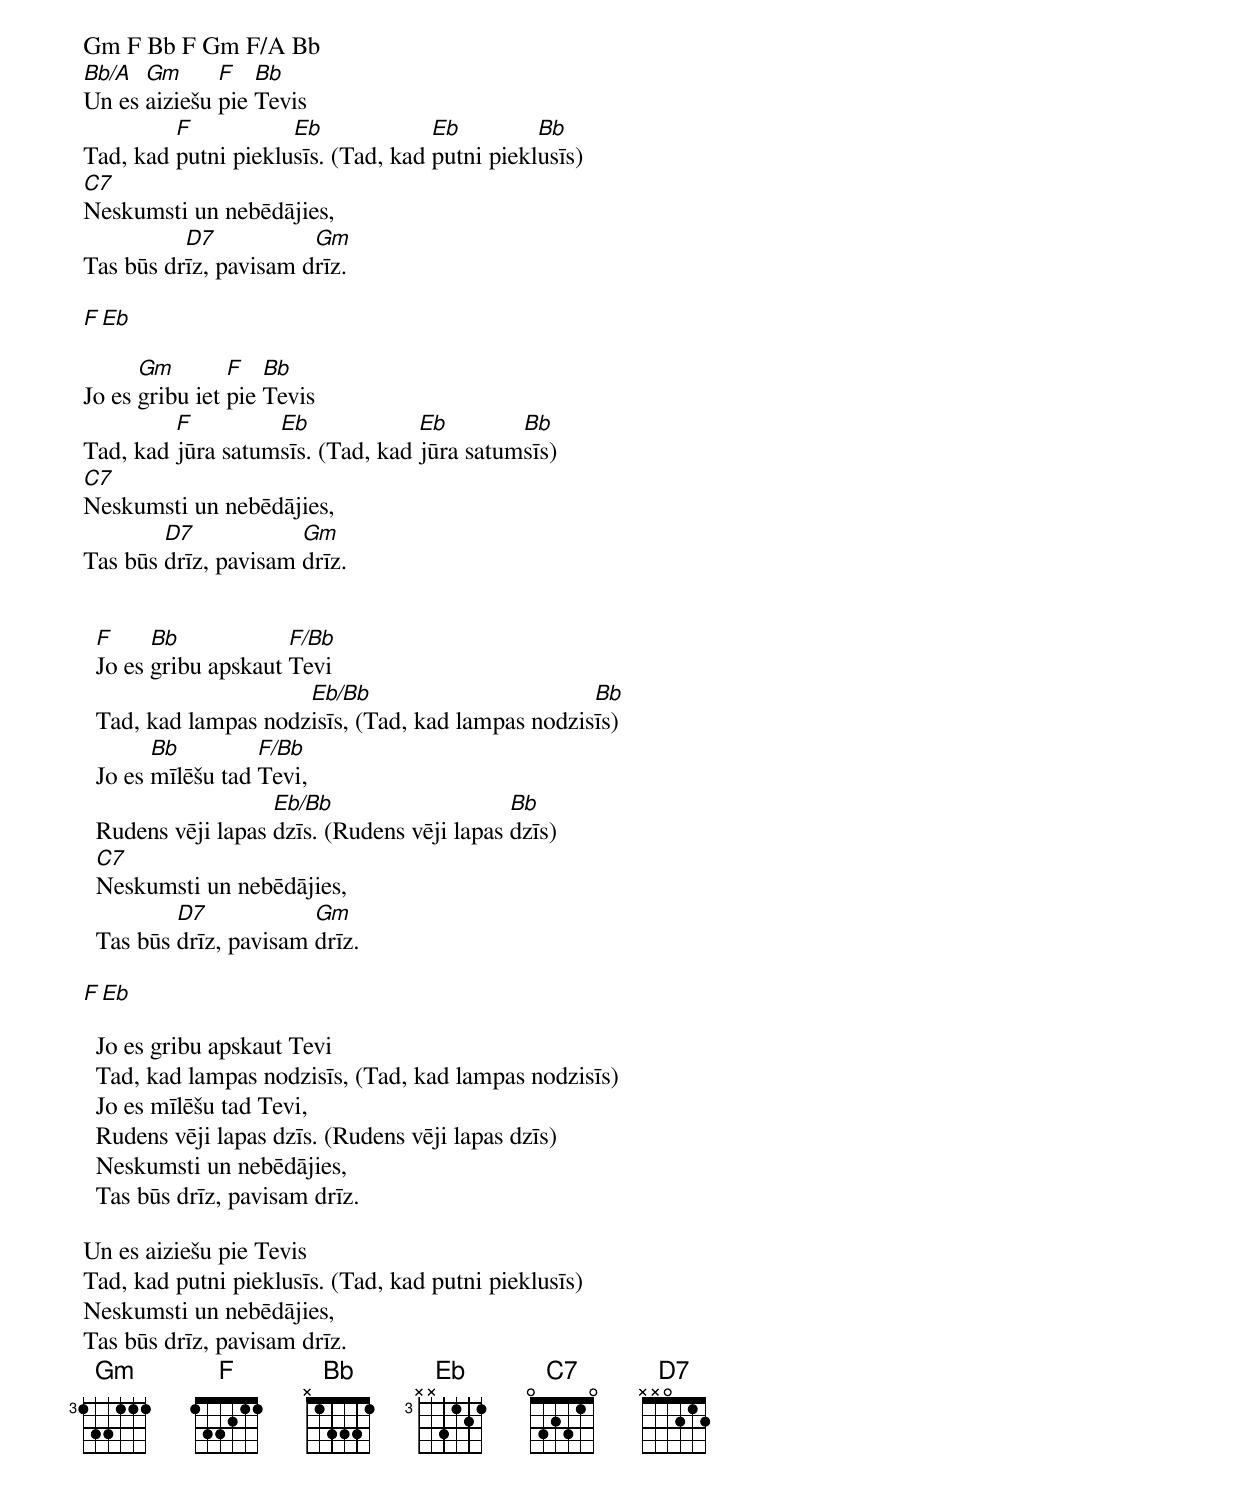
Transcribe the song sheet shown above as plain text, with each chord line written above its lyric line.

Gm F Bb F Gm F/A Bb
Bb/A  Gm      F   Bb
Un es aiziešu pie Tevis
         F           Eb             Eb         Bb
Tad, kad putni pieklusīs. (Tad, kad putni pieklusīs)
C7
Neskumsti un nebēdājies,
          D7           Gm
Tas būs drīz, pavisam drīz.

F Eb

      Gm        F   Bb
Jo es gribu iet pie Tevis
         F         Eb             Eb        Bb
Tad, kad jūra satumsīs. (Tad, kad jūra satumsīs)
C7
Neskumsti un nebēdājies,
        D7            Gm
Tas būs drīz, pavisam drīz.


  F     Bb            F/Bb
  Jo es gribu apskaut Tevi
                      Eb/Bb                        Bb
  Tad, kad lampas nodzisīs, (Tad, kad lampas nodzisīs)
        Bb         F/Bb
  Jo es mīlēšu tad Tevi,
                    Eb/Bb                    Bb
  Rudens vēji lapas dzīs. (Rudens vēji lapas dzīs)
  C7
  Neskumsti un nebēdājies,
          D7            Gm
  Tas būs drīz, pavisam drīz.

F Eb

  Jo es gribu apskaut Tevi
  Tad, kad lampas nodzisīs, (Tad, kad lampas nodzisīs)
  Jo es mīlēšu tad Tevi,
  Rudens vēji lapas dzīs. (Rudens vēji lapas dzīs)
  Neskumsti un nebēdājies,
  Tas būs drīz, pavisam drīz.

Un es aiziešu pie Tevis
Tad, kad putni pieklusīs. (Tad, kad putni pieklusīs)
Neskumsti un nebēdājies,
Tas būs drīz, pavisam drīz.
